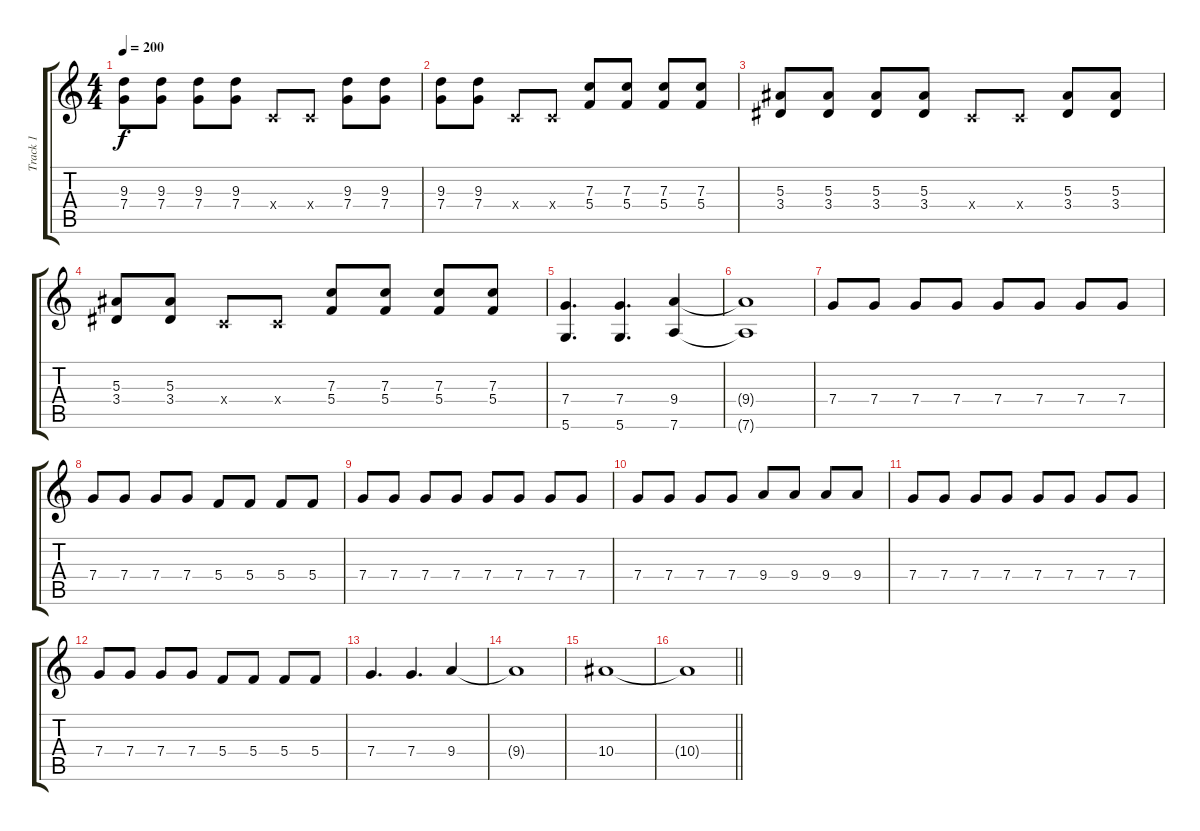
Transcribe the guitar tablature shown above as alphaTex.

\track ("Track 1" "Track 1") {instrument distortionguitar}
\staff {score tabs}
\tuning (D4 A3 F3 C3 G2 D2) {hide}
\ts (4 4)
\tempo 200
\clef g2
\ks c
(9.3 7.4).8{dy f} (9.3 7.4).8 (9.3 7.4).8 (9.3 7.4).8 0.4{x}.8 0.4{x}.8 (9.3 7.4).8 (9.3 7.4).8 |
(9.3 7.4).8 (9.3 7.4).8 0.4{x}.8 0.4{x}.8 (7.3 5.4).8 (7.3 5.4).8 (7.3 5.4).8 (7.3 5.4).8 |
(5.3 3.4).8 (5.3 3.4).8 (5.3 3.4).8 (5.3 3.4).8 0.4{x}.8 0.4{x}.8 (5.3 3.4).8 (5.3 3.4).8 |
(5.3 3.4).8 (5.3 3.4).8 0.4{x}.8 0.4{x}.8 (7.3 5.4).8 (7.3 5.4).8 (7.3 5.4).8 (7.3 5.4).8 |
(7.4 5.6).4{d} (7.4 5.6).4{d} (9.4 7.6).4 |
(9.4{t} 7.6{t}).1 |
7.4.8 7.4.8 7.4.8 7.4.8 7.4.8 7.4.8 7.4.8 7.4.8 |
7.4.8 7.4.8 7.4.8 7.4.8 5.4.8 5.4.8 5.4.8 5.4.8 |
7.4.8 7.4.8 7.4.8 7.4.8 7.4.8 7.4.8 7.4.8 7.4.8 |
7.4.8 7.4.8 7.4.8 7.4.8 9.4.8 9.4.8 9.4.8 9.4.8 |
7.4.8 7.4.8 7.4.8 7.4.8 7.4.8 7.4.8 7.4.8 7.4.8 |
7.4.8 7.4.8 7.4.8 7.4.8 5.4.8 5.4.8 5.4.8 5.4.8 |
7.4.4{d} 7.4.4{d} 9.4.4 |
9.4{t}.1 |
10.4.1 |
\barLineRight lightlight
10.4{t}.1
